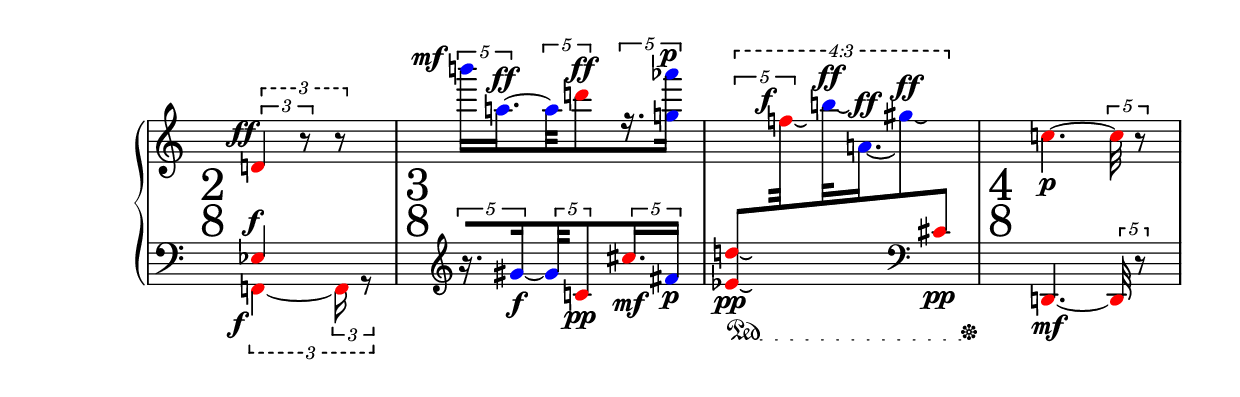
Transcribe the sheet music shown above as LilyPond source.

\version "2.21.0"


\paper {
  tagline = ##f
  paper-height = 70\mm
}


% This function makes all tuplet brackets horizontal.
horizontalTuplets =
  \override TupletBracket #'stencil =
    #(lambda (grob)
       (let* ((pos (ly:grob-property grob 'positions))
              (dir (ly:grob-property grob 'direction))
              (new-pos (if (= dir 1)
                           (max (car pos)(cdr pos))
                           (min (car pos)(cdr pos)))))
         (ly:grob-set-property! grob 'positions (cons new-pos new-pos))
         (ly:tuplet-bracket::print grob)))


% A function to display large and centered time signatures between the
% staves, using a text font.
largeTimeSignatures =
  \override TimeSignature.stencil =
    #(lambda (grob)
       (let ((fraction (ly:grob-property grob 'fraction '(4 . 4))))
         (grob-interpret-markup
           grob
           (markup #:override '(font-size . 6)
                   #:override '(font-name . "New Century Schoolbook")
                   #:override '(baseline-skip . 3.5)
                   #:column ((ly:number->string (car fraction))
                             (ly:number->string (cdr fraction)))))))


% Within a `PianoStaff' context, dynamic marks can't be moved to the left of
% the preceding bar line by default (to avoid collisions with bar lines).
% The following macro overrides this, assigning a zero horizontal width to
% the dynamic mark.
noHorzSpace =
  \tweak DynamicText.extra-spacing-width #'(+inf.0 . -inf.0) \etc


% A tweak-like function to move dynamics.
moveDyn =
  #(define-event-function (x y event) (number? number? ly:event?)
    #{ \tweak DynamicLineSpanner.outside-staff-priority ##f
       \offset DynamicText.X-offset #x
       \offset DynamicLineSpanner.Y-offset #y
       #event #})


% Put the change clef after the bar line and time signature.
clefAfterBarline = {
  \once \override Score.TimeSignature.space-alist.clef =
    #'(minimum-space . 0)
  \once \override Score.BreakAlignment.break-align-orders =
    #(make-vector 3 '(staff-bar
                      time-signature
                      clef)) }

% Color shorthands.
blue = \override NoteHead.color = #blue
red = \override NoteHead.color = #red


%%%%%%%%%%%%%%%%%%%%%%%%%%%%%%%%%%%%%%%%%%%%%%%%%%%%%%%%%%%%%%%%%%%%%%%%%%%%%


RH = {
  \set subdivideBeams = ##t
  \set strictBeatBeaming = ##t
  \override TupletBracket.bracket-visibility = ##t
  \override TupletBracket.outside-staff-priority = #3
  \horizontalTuplets
  \tupletUp

  % 1
  \clef "treble"
  \red
  \tweak style #'dashed-line \tuplet 3/2 {
    \tuplet 3/2 { d'4\noHorzSpace \moveDyn -1.5 -3.2 ^\ff r8 }
    r8 } |

  % 2
  \blue
  \tuplet 5/4 {
    b'''16[\noHorzSpace \moveDyn -3.7 4 ^\mf
    a''16.~\moveDyn 0 0.5 ^\ff }
  \tuplet 5/4 {
    a''32
    \red
    d'''8 \moveDyn 0 0 ^\ff }
  \tuplet 5/4 {
    \blue
    r16. <g'' aes'''>16]\moveDyn -0.2 -0.5 ^\p } |

  % XXX Currently, cross-staff beaming support is partially broken.  This
  %     means we have to apply some work-arounds.
  %
  %     - The `outside-staff-priority' property of tuplet brackets must be
  %       set to `#f'; any other value makes the cross-staff beaming go
  %       crazy.
  %     - Vertical position adjustments are taken relative to the other
  %       staff; this means that they are sensitive to staff distances (as
  %       set by `staff-staff-spacing', for example).

  % 3
  \once \override TupletBracket.outside-staff-priority = ##f
  \tweak text #tuplet-number::calc-fraction-text
  \tweak style #'dashed-line
  \tweak positions #'(20.5 . 20.5) \tuplet 4/3 {
    \tweak positions #'(18 . 18) \tuplet 5/4 {
      \red
      \change Staff = "LH"
      \stemUp
      <d'' es'>8\tweak positions #'(5 . 7) [_\pp_\laissezVibrer
      \change Staff = "RH"
      \stemDown
      f''32\moveDyn -2 0 ^\f_\laissezVibrer
    }
    \blue
    b''32\moveDyn 0 0.2 ^\ff_\laissezVibrer
    a'16.\moveDyn 0 -0.4 ^\ff_\laissezVibrer
    gis''8\moveDyn 0 0.2 ^\ff_\laissezVibrer
    \change Staff = "LH"
    \clef "bass"
    \red
    \stemUp
    cis'8]_\pp
  } |

  % 4
  \change Staff = "RH"
  \stemNeutral
  c''4.~_\p
  \tuplet 5/4 { c''32 r8 } |
}


LH = {
  \set subdivideBeams = ##t
  \set strictBeatBeaming = ##t
  \override TupletBracket.bracket-visibility = ##t
  \override TupletBracket.outside-staff-priority = #3
  \horizontalTuplets

  % 1
  \clef "bass"
  \tupletDown
  << { \red
       ees4\moveDyn -0.5 0 ^\f }
  \\ { \red
       \tweak style #'dashed-line \tuplet 3/2 {
         f,4~\noHorzSpace \moveDyn -2 -2 _\f
         \tuplet 3/2 { f,16 r8 } } }
  >> |

  % 2
  \tupletUp
  \clefAfterBarline \clef "treble"
  \tuplet 5/4 {
    \blue
    \set stemRightBeamCount = #1
    r16.[ gis'16~_\f }
  \tuplet 5/4 {
    gis'32
    \red
    c'8\moveDyn 0 -0.4 _\pp }
  \tuplet 5/4 {
    cis''16. _\mf
    \blue
    fis'16] _\p } |

  % 3
  \textSpannerDown
  \override TextSpanner.bound-details.left.text =
    \markup { \musicglyph "pedal.Ped" }
  \override TextSpanner.bound-details.right.text =
    \markup { \musicglyph "pedal.*" }
  \override TextSpanner.dash-fraction = #0.1
  \override TextSpanner.dash-period = #1.5
  s4\startTextSpan s16. s32\stopTextSpan |

  % 4
  \red
  d,4.~_\mf \tuplet 5/4 { d,32 r8 } |
}


\score {
  \new PianoStaff <<
    \new Staff = "RH" {
      \hide Staff.TimeSignature
      % Give more horizontal space for the (hidden) time signature.
      \override Staff.TimeSignature.extra-spacing-width = #'(0.0 . 2.0)
      \accidentalStyle dodecaphonic
      \RH
    }

    \new Dynamics \with { \consists Time_signature_engraver }
    {
      \largeTimeSignatures

      \time 2/8 s4 |
      \time 3/8 s4. |
      s4. |
      \time 4/8 s2 |
    }

    \new Staff = "LH" {
      \hide Staff.TimeSignature
      \accidentalStyle dodecaphonic
      \LH
    }
  >>
}
